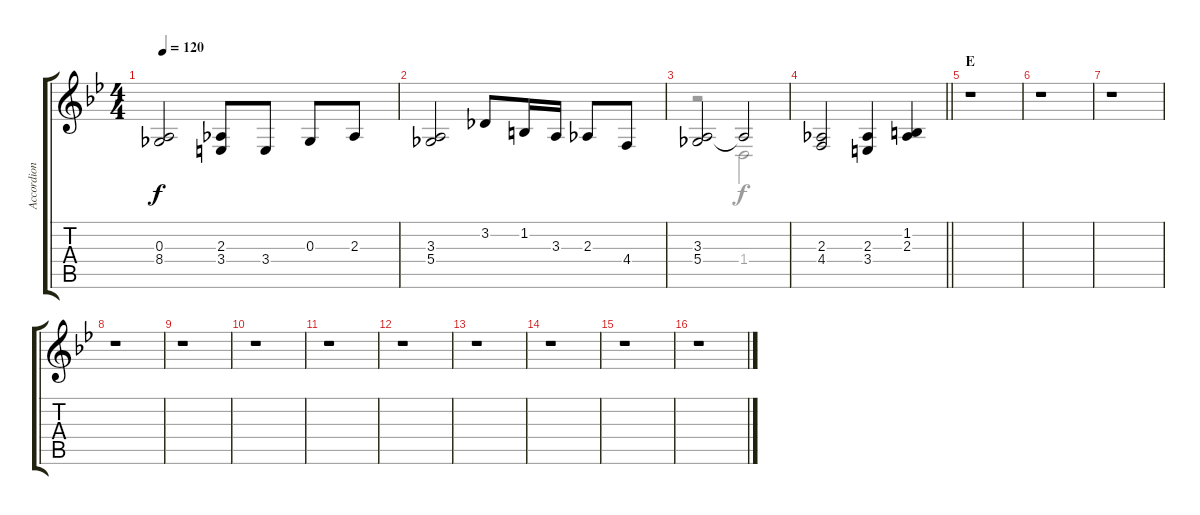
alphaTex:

\track ("Accordion" "Accordion") {instrument accordion}
\staff {score tabs}
\tuning (Eb4 Bb3 Gb3 Db3 Ab2 Eb2) {hide}
\voice
\ts (4 4)
\tempo 120
\clef g2
\ks bb
(0.3 8.4).2{dy f} (2.3 3.4).8 3.4.8 0.3.8 2.3.8 |
(3.3 5.4).2 3.2.8 1.2.16 3.3.16 2.3.8 4.4.8 |
(3.3 5.4).2 3.3{t}.2 |
\barLineRight lightlight
(2.3 4.4).2 (2.3 3.4).4 (1.2 2.3).4 |
\section ("" "E")
r.1 |
r.1 |
r.1 |
r.1 |
r.1 |
r.1 |
r.1 |
r.1 |
r.1 |
r.1 |
r.1 |
r.1
\voice
\clef g2
\ottava regular
\simile none
\ks bb
|
|
r.2 1.4.2 |
\barLineRight lightlight
|
|
|
|
|
|
|
|
|
|
|
|
